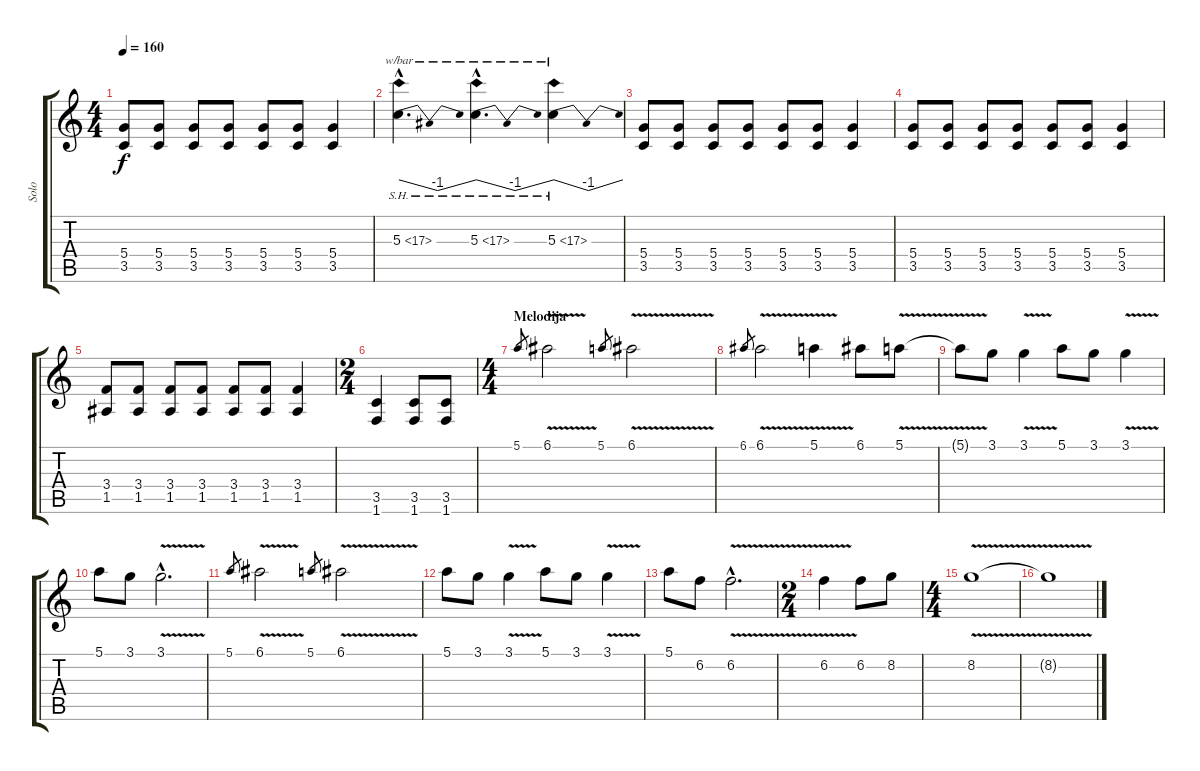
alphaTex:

\track ("Solo" "Solo") {instrument distortionguitar}
\staff {score tabs}
\tuning (E4 B3 G3 D3 A2 E2) {hide}
\ts (4 4)
\tempo 160
\clef g2
\ks c
(5.4 3.5).8{dy f} (5.4 3.5).8 (5.4 3.5).8 (5.4 3.5).8 (5.4 3.5).8 (5.4 3.5).8 (5.4 3.5).4 |
5.3{sh 12 hac}.4{d tbe (dip default 0 0 30 -4 60 0)} 5.3{sh 12 hac}.4{d tbe (dip default 0 0 30 -4 60 0)} 5.3{sh 12}.4{tbe (dip default 0 0 30 -4 60 0)} |
(5.4 3.5).8 (5.4 3.5).8 (5.4 3.5).8 (5.4 3.5).8 (5.4 3.5).8 (5.4 3.5).8 (5.4 3.5).4 |
(5.4 3.5).8 (5.4 3.5).8 (5.4 3.5).8 (5.4 3.5).8 (5.4 3.5).8 (5.4 3.5).8 (5.4 3.5).4 |
(3.4 1.5).8 (3.4 1.5).8 (3.4 1.5).8 (3.4 1.5).8 (3.4 1.5).8 (3.4 1.5).8 (3.4 1.5).4 |
\ts (2 4)
(3.5 1.6).4 (3.5 1.6).8 (3.5 1.6).8 |
\ts (4 4)
\section ("" "Melodija")
5.1.8{gr} 6.1{v}.2 5.1.8{gr} 6.1{v}.2 |
6.1.8{gr} 6.1{v}.2 5.1{v}.4 6.1.8 5.1{v}.8 |
5.1{t}.8 3.1.8 3.1{v}.4 5.1.8 3.1.8 3.1{v}.4 |
5.1.8 3.1.8 3.1{v hac}.2{d} |
5.1.8{gr} 6.1{v}.2 5.1.8{gr} 6.1{v}.2 |
5.1.8 3.1.8 3.1{v}.4 5.1.8 3.1.8 3.1{v}.4 |
5.1.8 6.2.8 6.2{v hac}.2{d} |
\ts (2 4)
6.2{v}.4 6.2.8 8.2.8 |
\ts (4 4)
8.2{v}.1 |
8.2{t}.1
